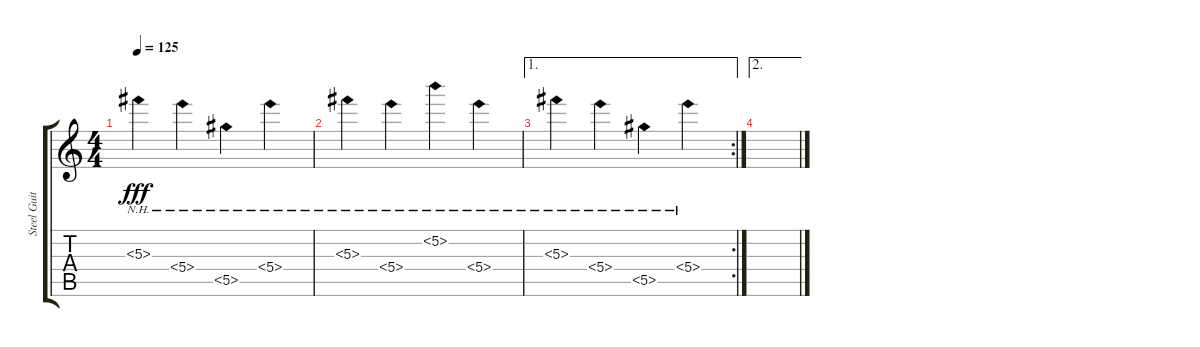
\track ("Steel Guitar" "Steel Guit") {instrument acousticguitarsteel}
\staff {score tabs}
\tuning (E4 B3 Gb3 E3 Ab2 Db2) {hide}
\ts (4 4)
\tempo 125
\clef g2
\ks c
5.3{nh}.4{dy fff} 5.4{nh}.4 5.5{nh}.4 5.4{nh}.4 |
5.3{nh}.4 5.4{nh}.4 5.2{nh}.4 5.4{nh}.4 |
\ae 1
\rc 2
5.3{nh}.4 5.4{nh}.4 5.5{nh}.4 5.4{nh}.4 |
\ae 2
